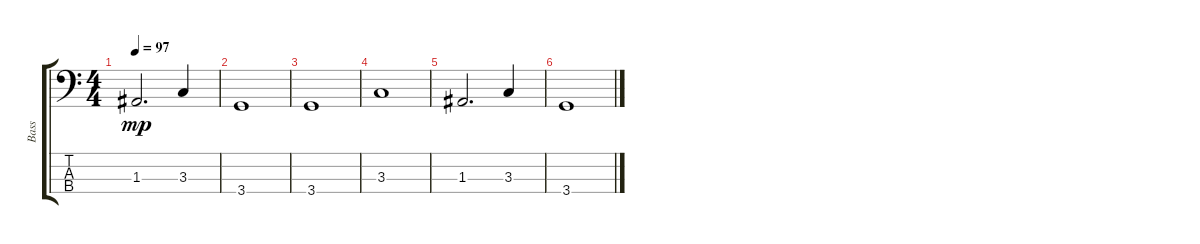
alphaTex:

\track ("Bass" "Bass") {instrument electricbassfinger}
\staff {score tabs}
\tuning (G2 D2 A1 E1) {hide}
\ts (4 4)
\tempo 97
\clef f4
\ks c
1.3.2{d dy mp} 3.3.4 |
3.4.1 |
3.4.1{volume 0} |
3.3.1 |
1.3.2{d} 3.3.4 |
3.4.1
